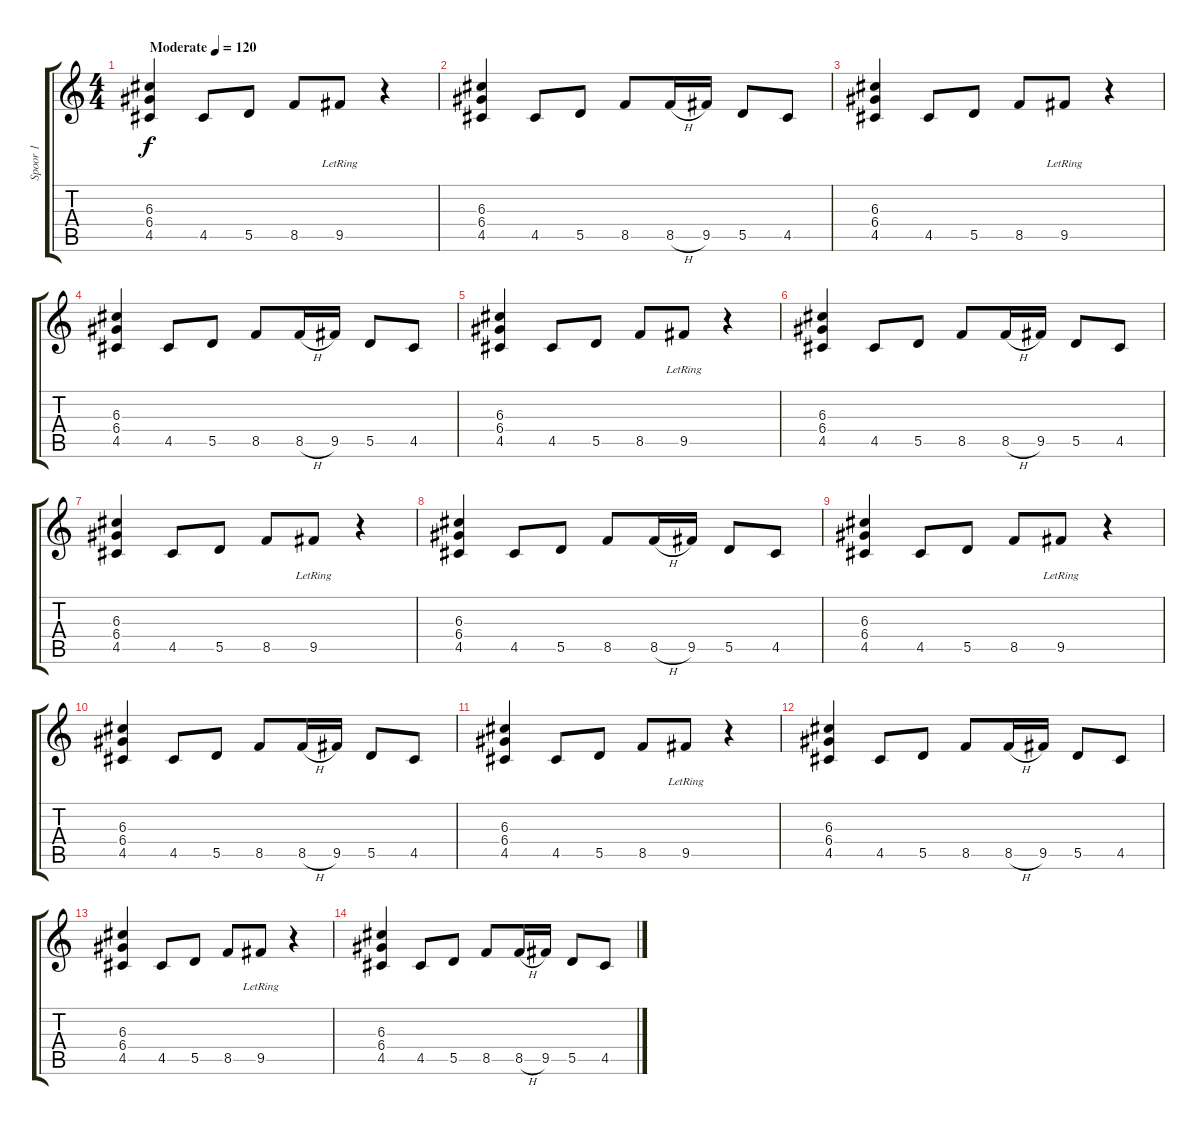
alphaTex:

\track ("Spoor 1" "Spoor 1") {instrument distortionguitar}
\staff {score tabs}
\tuning (E4 B3 G3 D3 A2 E2) {hide}
\ts (4 4)
\tempo (120 "Moderate")
\clef g2
\ks c
(6.3 6.4 4.5).4{dy f instrument distortionguitar} 4.5.8 5.5.8 8.5.8 9.5{lr}.8 r.4 |
(6.3 6.4 4.5).4 4.5.8 5.5.8 8.5.8 8.5{h}.16 9.5.16 5.5.8 4.5.8 |
(6.3 6.4 4.5).4 4.5.8 5.5.8 8.5.8 9.5{lr}.8 r.4 |
(6.3 6.4 4.5).4 4.5.8 5.5.8 8.5.8 8.5{h}.16 9.5.16 5.5.8 4.5.8 |
(6.3 6.4 4.5).4 4.5.8 5.5.8 8.5.8 9.5{lr}.8 r.4 |
(6.3 6.4 4.5).4 4.5.8 5.5.8 8.5.8 8.5{h}.16 9.5.16 5.5.8 4.5.8 |
(6.3 6.4 4.5).4 4.5.8 5.5.8 8.5.8 9.5{lr}.8 r.4 |
(6.3 6.4 4.5).4 4.5.8 5.5.8 8.5.8 8.5{h}.16 9.5.16 5.5.8 4.5.8 |
(6.3 6.4 4.5).4 4.5.8 5.5.8 8.5.8 9.5{lr}.8 r.4 |
(6.3 6.4 4.5).4 4.5.8 5.5.8 8.5.8 8.5{h}.16 9.5.16 5.5.8 4.5.8 |
(6.3 6.4 4.5).4 4.5.8 5.5.8 8.5.8 9.5{lr}.8 r.4 |
(6.3 6.4 4.5).4 4.5.8 5.5.8 8.5.8 8.5{h}.16 9.5.16 5.5.8 4.5.8 |
(6.3 6.4 4.5).4 4.5.8 5.5.8 8.5.8 9.5{lr}.8 r.4 |
(6.3 6.4 4.5).4 4.5.8 5.5.8 8.5.8 8.5{h}.16 9.5.16 5.5.8 4.5.8
